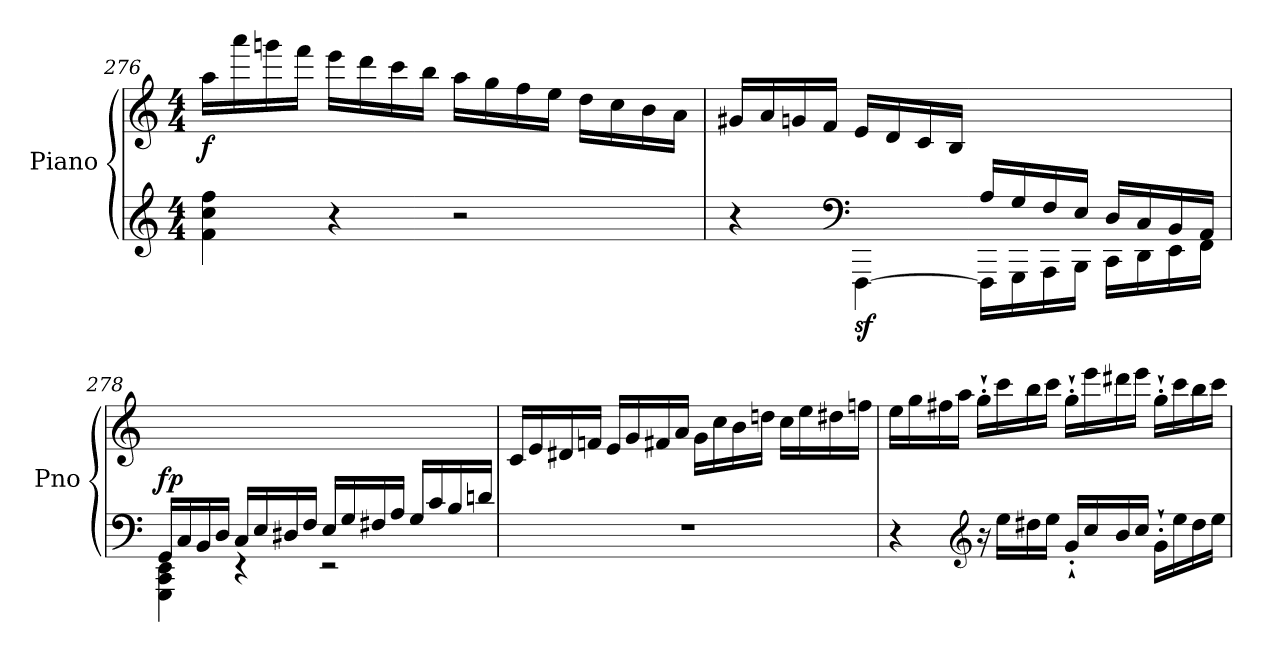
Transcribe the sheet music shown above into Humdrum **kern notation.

**kern	**kern	**dynam
*part1	*part1	*part1
*staff2	*staff1	*staff1/2
*I"Piano	*	*
*I'Pno	*	*
*clefG2	*clefG2	*
*k[]	*k[]	*
*M4/4	*M4/4	*
=276	=276	=276
!	!	!LO:DY:b
4f\ 4cc\ 4ff\	16aa\LL	f
.	16aaa\	.
.	16gggn\	.
.	16fff\JJ	.
4r	16eee\LL	.
.	16ddd\	.
.	16ccc\	.
.	16bb\JJ	.
2r	16aa\LL	.
.	16gg\	.
.	16ff\	.
.	16ee\JJ	.
.	16dd\LL	.
.	16cc\	.
.	16b\	.
.	16a\JJ	.
=277	=277	=277
*^	*	*
2ryy	4r	16g#X/LL	.
.	.	16a/	.
.	.	16gn/	.
.	.	16f/JJ	.
*clefF4	*	*	*
!	!	!	!LO:DY:b=2
.	[4FFF\	16e/LL	sf
.	.	16d/	.
.	.	16c/	.
.	.	16B/JJ	.
16A/LL	16FFF\LL]	2ryy	.
16G/	16GGG\	.	.
16F/	16AAA\	.	.
16E/JJ	16BBB\JJ	.	.
16D/LL	16CC\LL	.	.
16C/	16DD\	.	.
16BB/	16EE\	.	.
16AA/JJ	16FF\JJ	.	.
=278	=278	=278	=278
!	!	!	!LO:DY:a=2
16GG/LL	4GGG\ 4CC\ 4EE\	1ryy	fp
16C/	.	.	.
16BB/	.	.	.
16D/JJ	.	.	.
16C/LL	4rEE	.	.
16E/	.	.	.
16D#X/	.	.	.
16F/JJ	.	.	.
16E/LL	2rEE	.	.
16G/	.	.	.
16F#X/	.	.	.
16A/JJ	.	.	.
16G/LL	.	.	.
16c/	.	.	.
16B/	.	.	.
16dn/JJ	.	.	.
*v	*v	*	*
=279	=279	=279
1r	16c/LL	.
.	16e/	.
.	16d#X/	.
.	16fn/JJ	.
.	16e/LL	.
.	16g/	.
.	16f#X/	.
.	16a/JJ	.
.	16g\LL	.
.	16cc\	.
.	16b\	.
.	16ddn\JJ	.
.	16cc\LL	.
.	16ee\	.
.	16dd#X\	.
.	16ffn\JJ	.
=280	=280	=280
4r	16ee\LL	.
.	16gg\	.
.	16ff#X\	.
.	16aa\JJ	.
*clefG2	*	*
16r	16gg'`\LL	.
16ee\LL	16ccc\	.
16dd#X\	16bb\	.
16ee\JJ	16ccc\JJ	.
16g'`/LL	16gg'`\LL	.
16cc/	16eee\	.
16b/	16ddd#X\	.
16cc/JJ	16eee\JJ	.
16g'`\LL	16gg'`\LL	.
16ee\	16ccc\	.
16dd#\	16bb\	.
16ee\JJ	16ccc\JJ	.
=	=	=
*-	*-	*-
